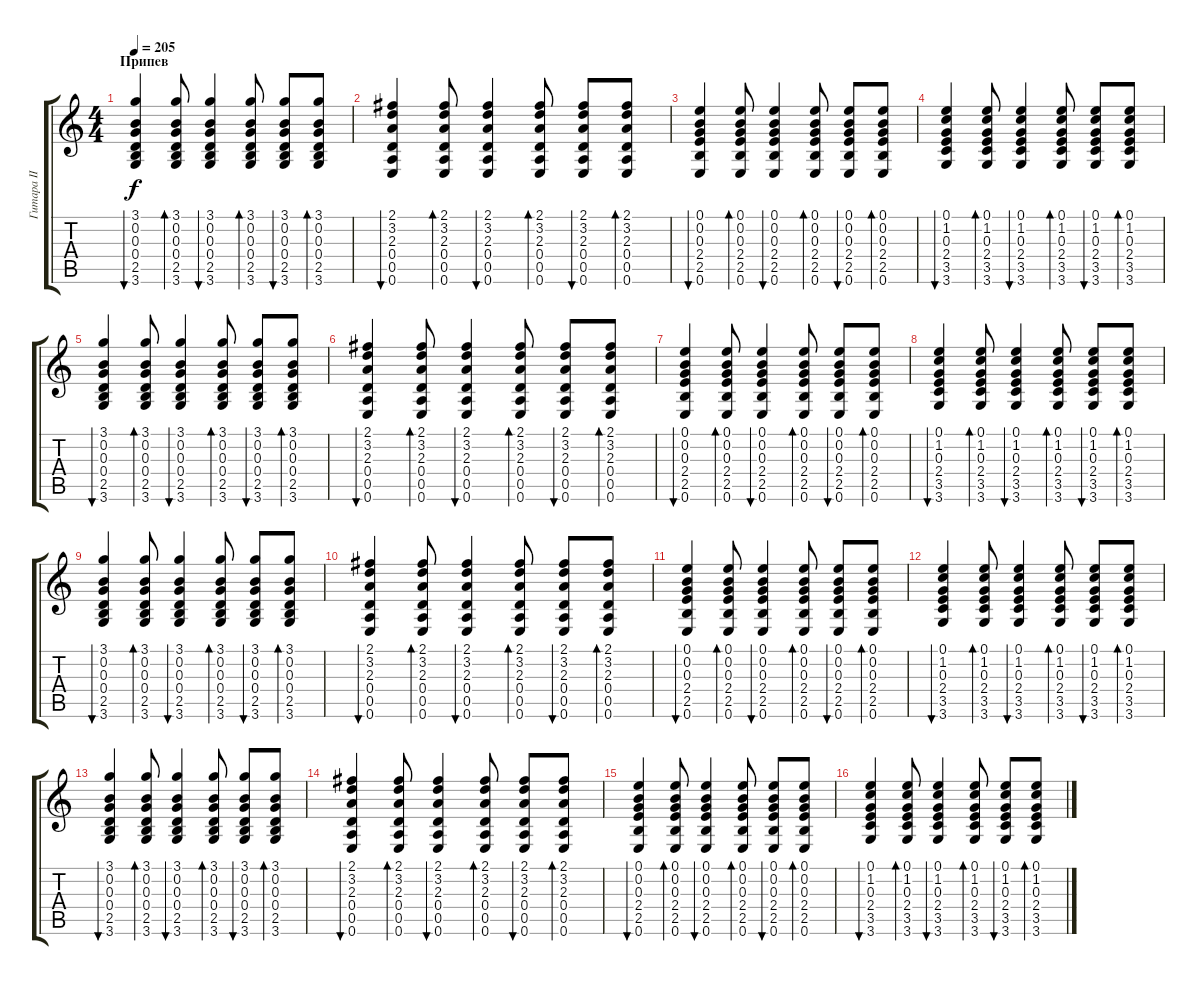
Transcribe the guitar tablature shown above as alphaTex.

\track ("Гитара II" "Гитара II") {instrument acousticguitarsteel}
\staff {score tabs}
\tuning (E4 B3 G3 D3 A2 E2) {hide}
\ts (4 4)
\section ("" "Припев")
\tempo 205
\clef g2
\ks c
(3.1 0.2 0.3 0.4 2.5 3.6).4{bu 60 dy f} (3.1 0.2 0.3 0.4 2.5 3.6).8{bd 60} (3.1 0.2 0.3 0.4 2.5 3.6).4{bu 60} (3.1 0.2 0.3 0.4 2.5 3.6).8{bd 60} (3.1 0.2 0.3 0.4 2.5 3.6).8{bu 60} (3.1 0.2 0.3 0.4 2.5 3.6).8{bd 60} |
(2.1 3.2 2.3 0.4 0.5 0.6).4{bu 60} (2.1 3.2 2.3 0.4 0.5 0.6).8{bd 60} (2.1 3.2 2.3 0.4 0.5 0.6).4{bu 60} (2.1 3.2 2.3 0.4 0.5 0.6).8{bd 60} (2.1 3.2 2.3 0.4 0.5 0.6).8{bu 60} (2.1 3.2 2.3 0.4 0.5 0.6).8{bd 60} |
(0.1 0.2 0.3 2.4 2.5 0.6).4{bu 60} (0.1 0.2 0.3 2.4 2.5 0.6).8{bd 60} (0.1 0.2 0.3 2.4 2.5 0.6).4{bu 60} (0.1 0.2 0.3 2.4 2.5 0.6).8{bd 60} (0.1 0.2 0.3 2.4 2.5 0.6).8{bu 60} (0.1 0.2 0.3 2.4 2.5 0.6).8{bd 60} |
(0.1 1.2 0.3 2.4 3.5 3.6).4{bu 60} (0.1 1.2 0.3 2.4 3.5 3.6).8{bd 60} (0.1 1.2 0.3 2.4 3.5 3.6).4{bu 60} (0.1 1.2 0.3 2.4 3.5 3.6).8{bd 60} (0.1 1.2 0.3 2.4 3.5 3.6).8{bu 60} (0.1 1.2 0.3 2.4 3.5 3.6).8{bd 60} |
(3.1 0.2 0.3 0.4 2.5 3.6).4{bu 60} (3.1 0.2 0.3 0.4 2.5 3.6).8{bd 60} (3.1 0.2 0.3 0.4 2.5 3.6).4{bu 60} (3.1 0.2 0.3 0.4 2.5 3.6).8{bd 60} (3.1 0.2 0.3 0.4 2.5 3.6).8{bu 60} (3.1 0.2 0.3 0.4 2.5 3.6).8{bd 60} |
(2.1 3.2 2.3 0.4 0.5 0.6).4{bu 60} (2.1 3.2 2.3 0.4 0.5 0.6).8{bd 60} (2.1 3.2 2.3 0.4 0.5 0.6).4{bu 60} (2.1 3.2 2.3 0.4 0.5 0.6).8{bd 60} (2.1 3.2 2.3 0.4 0.5 0.6).8{bu 60} (2.1 3.2 2.3 0.4 0.5 0.6).8{bd 60} |
(0.1 0.2 0.3 2.4 2.5 0.6).4{bu 60} (0.1 0.2 0.3 2.4 2.5 0.6).8{bd 60} (0.1 0.2 0.3 2.4 2.5 0.6).4{bu 60} (0.1 0.2 0.3 2.4 2.5 0.6).8{bd 60} (0.1 0.2 0.3 2.4 2.5 0.6).8{bu 60} (0.1 0.2 0.3 2.4 2.5 0.6).8{bd 60} |
(0.1 1.2 0.3 2.4 3.5 3.6).4{bu 60} (0.1 1.2 0.3 2.4 3.5 3.6).8{bd 60} (0.1 1.2 0.3 2.4 3.5 3.6).4{bu 60} (0.1 1.2 0.3 2.4 3.5 3.6).8{bd 60} (0.1 1.2 0.3 2.4 3.5 3.6).8{bu 60} (0.1 1.2 0.3 2.4 3.5 3.6).8{bd 60} |
(3.1 0.2 0.3 0.4 2.5 3.6).4{bu 60} (3.1 0.2 0.3 0.4 2.5 3.6).8{bd 60} (3.1 0.2 0.3 0.4 2.5 3.6).4{bu 60} (3.1 0.2 0.3 0.4 2.5 3.6).8{bd 60} (3.1 0.2 0.3 0.4 2.5 3.6).8{bu 60} (3.1 0.2 0.3 0.4 2.5 3.6).8{bd 60} |
(2.1 3.2 2.3 0.4 0.5 0.6).4{bu 60} (2.1 3.2 2.3 0.4 0.5 0.6).8{bd 60} (2.1 3.2 2.3 0.4 0.5 0.6).4{bu 60} (2.1 3.2 2.3 0.4 0.5 0.6).8{bd 60} (2.1 3.2 2.3 0.4 0.5 0.6).8{bu 60} (2.1 3.2 2.3 0.4 0.5 0.6).8{bd 60} |
(0.1 0.2 0.3 2.4 2.5 0.6).4{bu 60} (0.1 0.2 0.3 2.4 2.5 0.6).8{bd 60} (0.1 0.2 0.3 2.4 2.5 0.6).4{bu 60} (0.1 0.2 0.3 2.4 2.5 0.6).8{bd 60} (0.1 0.2 0.3 2.4 2.5 0.6).8{bu 60} (0.1 0.2 0.3 2.4 2.5 0.6).8{bd 60} |
(0.1 1.2 0.3 2.4 3.5 3.6).4{bu 60} (0.1 1.2 0.3 2.4 3.5 3.6).8{bd 60} (0.1 1.2 0.3 2.4 3.5 3.6).4{bu 60} (0.1 1.2 0.3 2.4 3.5 3.6).8{bd 60} (0.1 1.2 0.3 2.4 3.5 3.6).8{bu 60} (0.1 1.2 0.3 2.4 3.5 3.6).8{bd 60} |
(3.1 0.2 0.3 0.4 2.5 3.6).4{bu 60} (3.1 0.2 0.3 0.4 2.5 3.6).8{bd 60} (3.1 0.2 0.3 0.4 2.5 3.6).4{bu 60} (3.1 0.2 0.3 0.4 2.5 3.6).8{bd 60} (3.1 0.2 0.3 0.4 2.5 3.6).8{bu 60} (3.1 0.2 0.3 0.4 2.5 3.6).8{bd 60} |
(2.1 3.2 2.3 0.4 0.5 0.6).4{bu 60} (2.1 3.2 2.3 0.4 0.5 0.6).8{bd 60} (2.1 3.2 2.3 0.4 0.5 0.6).4{bu 60} (2.1 3.2 2.3 0.4 0.5 0.6).8{bd 60} (2.1 3.2 2.3 0.4 0.5 0.6).8{bu 60} (2.1 3.2 2.3 0.4 0.5 0.6).8{bd 60} |
(0.1 0.2 0.3 2.4 2.5 0.6).4{bu 60} (0.1 0.2 0.3 2.4 2.5 0.6).8{bd 60} (0.1 0.2 0.3 2.4 2.5 0.6).4{bu 60} (0.1 0.2 0.3 2.4 2.5 0.6).8{bd 60} (0.1 0.2 0.3 2.4 2.5 0.6).8{bu 60} (0.1 0.2 0.3 2.4 2.5 0.6).8{bd 60} |
(0.1 1.2 0.3 2.4 3.5 3.6).4{bu 60} (0.1 1.2 0.3 2.4 3.5 3.6).8{bd 60} (0.1 1.2 0.3 2.4 3.5 3.6).4{bu 60} (0.1 1.2 0.3 2.4 3.5 3.6).8{bd 60} (0.1 1.2 0.3 2.4 3.5 3.6).8{bu 60} (0.1 1.2 0.3 2.4 3.5 3.6).8{bd 60}
